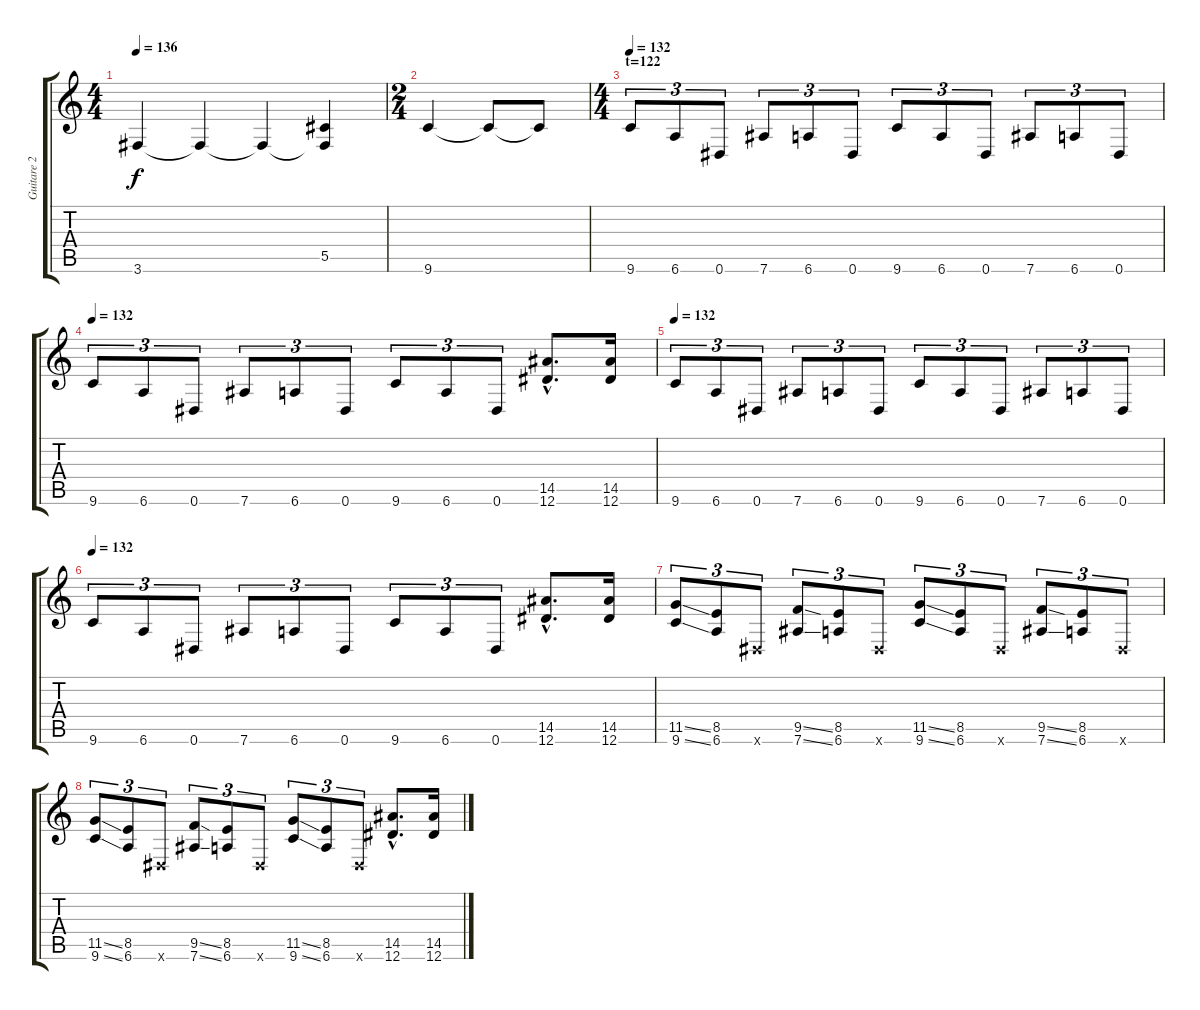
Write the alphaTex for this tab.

\track ("Guitare 2" "Guitare 2") {instrument distortionguitar}
\staff {score tabs}
\tuning (Eb4 Bb3 Gb3 Db3 Ab2 Eb2) {hide}
\ts (4 4)
\tempo 136
\clef g2
\ks c
3.6{t}.4{dy f} 3.6{t}.4 3.6{t}.4 (5.5{t} 3.6{t}).4 |
\ts (2 4)
9.6.4 9.6{t}.8 9.6{t}.8 |
\ts (4 4)
\section ("" "t=122")
\tempo 122
\tempo 132
9.6.8{tu (3 2)} 6.6.8{tu (3 2)} 0.6.8{tu (3 2)} 7.6.8{tu (3 2)} 6.6.8{tu (3 2)} 0.6.8{tu (3 2)} 9.6.8{tu (3 2)} 6.6.8{tu (3 2)} 0.6.8{tu (3 2)} 7.6.8{tu (3 2)} 6.6.8{tu (3 2)} 0.6.8{tu (3 2)} |
\tempo 132
9.6.8{tu (3 2)} 6.6.8{tu (3 2)} 0.6.8{tu (3 2)} 7.6.8{tu (3 2)} 6.6.8{tu (3 2)} 0.6.8{tu (3 2)} 9.6.8{tu (3 2)} 6.6.8{tu (3 2)} 0.6.8{tu (3 2)} (14.5{hac} 12.6{hac}).8{d} (14.5 12.6).16 |
\tempo 132
9.6.8{tu (3 2)} 6.6.8{tu (3 2)} 0.6.8{tu (3 2)} 7.6.8{tu (3 2)} 6.6.8{tu (3 2)} 0.6.8{tu (3 2)} 9.6.8{tu (3 2)} 6.6.8{tu (3 2)} 0.6.8{tu (3 2)} 7.6.8{tu (3 2)} 6.6.8{tu (3 2)} 0.6.8{tu (3 2)} |
\tempo 132
9.6.8{tu (3 2)} 6.6.8{tu (3 2)} 0.6.8{tu (3 2)} 7.6.8{tu (3 2)} 6.6.8{tu (3 2)} 0.6.8{tu (3 2)} 9.6.8{tu (3 2)} 6.6.8{tu (3 2)} 0.6.8{tu (3 2)} (14.5{hac} 12.6{hac}).8{d} (14.5 12.6).16 |
(11.5{ss} 9.6{ss}).8{tu (3 2)} (8.5 6.6).8{tu (3 2)} 0.6{x}.8{tu (3 2)} (9.5{ss} 7.6{ss}).8{tu (3 2)} (8.5 6.6).8{tu (3 2)} 0.6{x}.8{tu (3 2)} (11.5{ss} 9.6{ss}).8{tu (3 2)} (8.5 6.6).8{tu (3 2)} 0.6{x}.8{tu (3 2)} (9.5{ss} 7.6{ss}).8{tu (3 2)} (8.5 6.6).8{tu (3 2)} 0.6{x}.8{tu (3 2)} |
(11.5{ss} 9.6{ss}).8{tu (3 2)} (8.5 6.6).8{tu (3 2)} 0.6{x}.8{tu (3 2)} (9.5{ss} 7.6{ss}).8{tu (3 2)} (8.5 6.6).8{tu (3 2)} 0.6{x}.8{tu (3 2)} (11.5{ss} 9.6{ss}).8{tu (3 2)} (8.5 6.6).8{tu (3 2)} 0.6{x}.8{tu (3 2)} (14.5{hac} 12.6{hac}).8{d} (14.5 12.6).16
